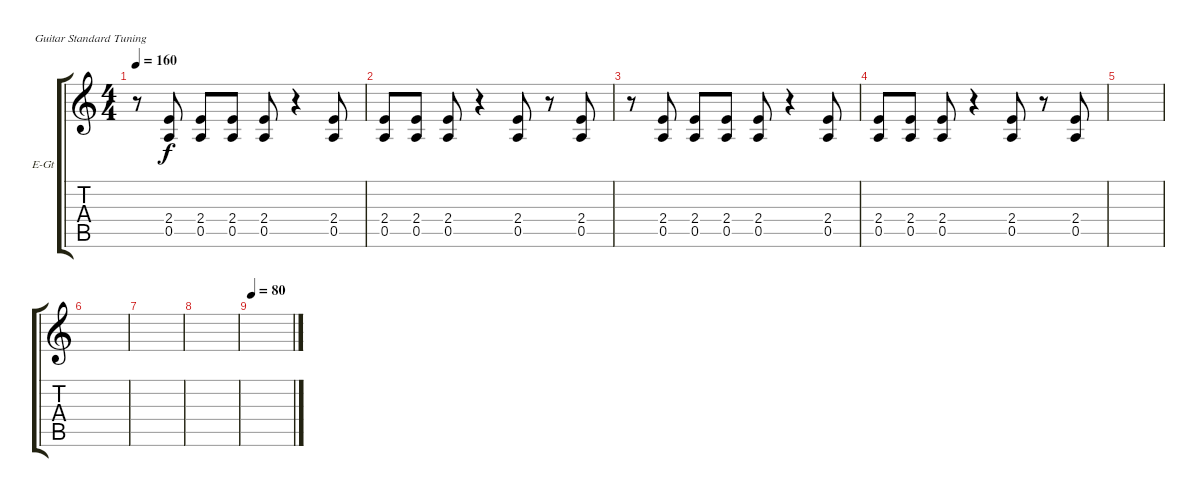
\defaultSystemsLayout 4
\bracketExtendMode groupsimilarinstruments
\firstSystemTrackNameOrientation horizontal
\otherSystemsTrackNameOrientation horizontal
\track ("Overdrive Guitar #1" "E-Gt") {instrument overdrivenguitar}
\staff {score tabs}
\tuning (E4 B3 G3 D3 A2 E2)
\ts (4 4)
\tempo 160
\clef g2
\ks c
r.8{dy f} (0.5 2.4).8 (0.5 2.4).8 (0.5 2.4).8 (0.5 2.4).8 r.4 (0.5 2.4).8 |
(0.5 2.4).8 (0.5 2.4).8 (0.5 2.4).8 r.4 (0.5 2.4).8 r.8 (0.5 2.4).8 |
r.8 (0.5 2.4).8 (0.5 2.4).8 (0.5 2.4).8 (0.5 2.4).8 r.4 (0.5 2.4).8 |
(0.5 2.4).8 (0.5 2.4).8 (0.5 2.4).8 r.4 (0.5 2.4).8 r.8 (0.5 2.4).8 |
|
|
|
|
\tempo 80
